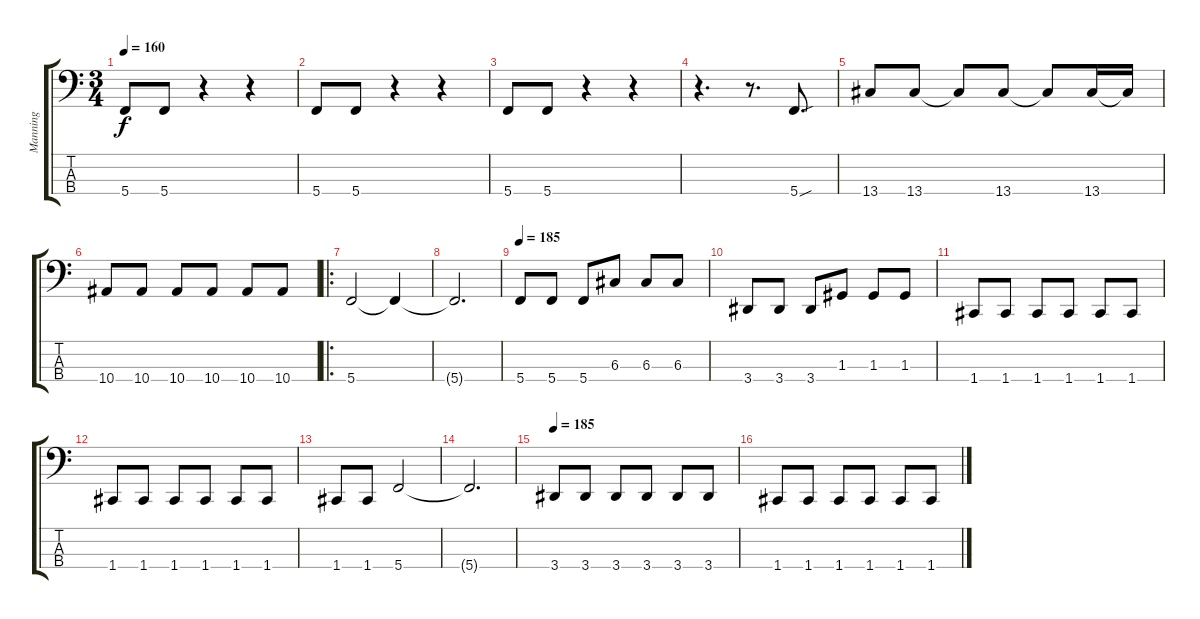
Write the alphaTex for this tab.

\track ("Manning" "Manning") {instrument electricbasspick}
\staff {score tabs}
\tuning (F2 C2 G1 C1) {hide}
\ts (3 4)
\tempo 160
\clef f4
\ks c
5.4.8{dy f} 5.4.8 r.4 r.4 |
5.4.8 5.4.8 r.4 r.4 |
5.4.8 5.4.8 r.4 r.4 |
r.4{d} r.8{d} 5.4{sou}.8{d} |
13.4.8 13.4.8 13.4{t}.8 13.4.8 13.4{t}.8 13.4.16 13.4{t}.16 |
10.4.8 10.4.8 10.4.8 10.4.8 10.4.8 10.4.8 |
\ro
5.4.2 5.4{t}.4 |
5.4{t}.2{d} |
\tempo 185
5.4.8 5.4.8 5.4.8 6.3.8 6.3.8 6.3.8 |
3.4.8 3.4.8 3.4.8 1.3.8 1.3.8 1.3.8 |
1.4.8 1.4.8 1.4.8 1.4.8 1.4.8 1.4.8 |
1.4.8 1.4.8 1.4.8 1.4.8 1.4.8 1.4.8 |
1.4.8 1.4.8 5.4.2 |
5.4{t}.2{d} |
\tempo 185
3.4.8 3.4.8 3.4.8 3.4.8 3.4.8 3.4.8 |
1.4.8 1.4.8 1.4.8 1.4.8 1.4.8 1.4.8
